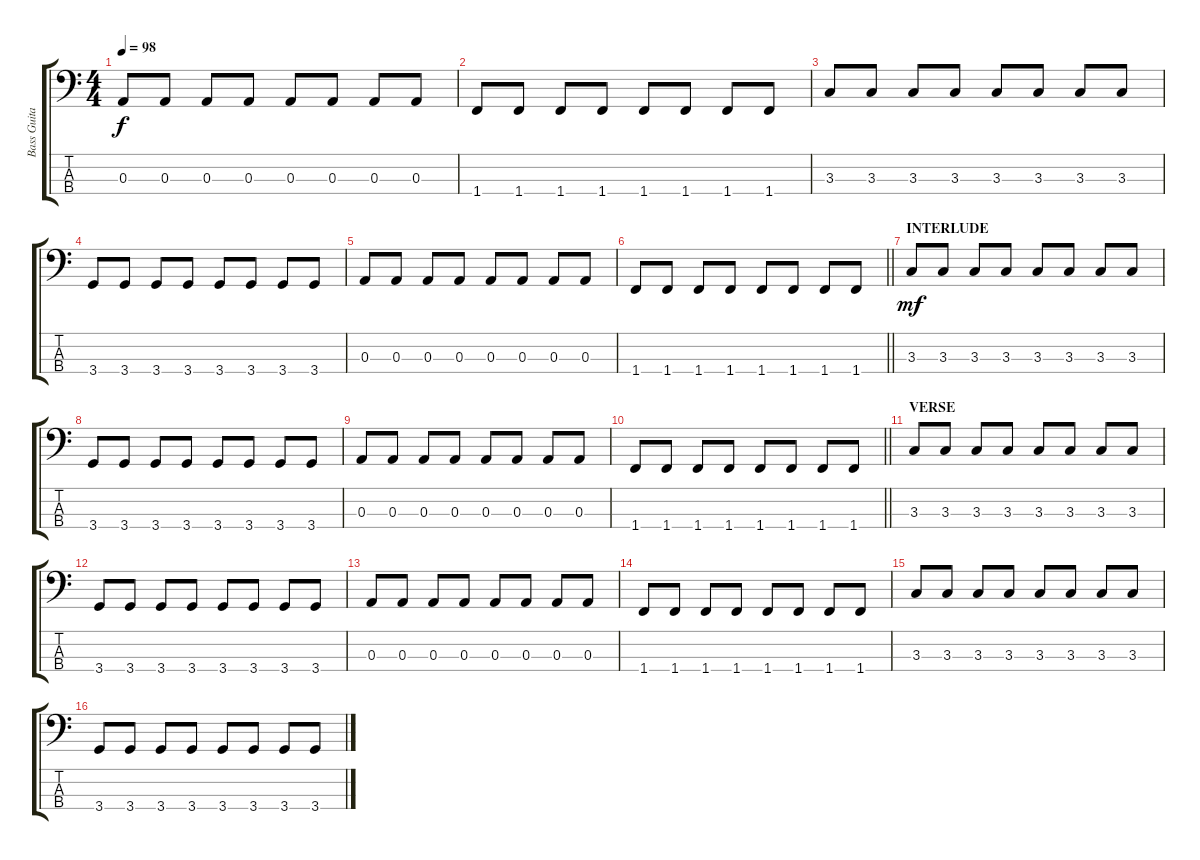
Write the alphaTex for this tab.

\track ("Bass Guitar" "Bass Guita") {instrument electricbassfinger}
\staff {score tabs}
\tuning (G2 D2 A1 E1) {hide}
\ts (4 4)
\tempo 98
\clef f4
\ks c
0.3.8{dy f} 0.3.8 0.3.8 0.3.8 0.3.8 0.3.8 0.3.8 0.3.8 |
1.4.8 1.4.8 1.4.8 1.4.8 1.4.8 1.4.8 1.4.8 1.4.8 |
3.3.8 3.3.8 3.3.8 3.3.8 3.3.8 3.3.8 3.3.8 3.3.8 |
3.4.8 3.4.8 3.4.8 3.4.8 3.4.8 3.4.8 3.4.8 3.4.8 |
0.3.8 0.3.8 0.3.8 0.3.8 0.3.8 0.3.8 0.3.8 0.3.8 |
\barLineRight lightlight
1.4.8 1.4.8 1.4.8 1.4.8 1.4.8 1.4.8 1.4.8 1.4.8 |
\section ("" "INTERLUDE")
3.3.8{dy mf} 3.3.8 3.3.8 3.3.8 3.3.8 3.3.8 3.3.8 3.3.8 |
3.4.8 3.4.8 3.4.8 3.4.8 3.4.8 3.4.8 3.4.8 3.4.8 |
0.3.8 0.3.8 0.3.8 0.3.8 0.3.8 0.3.8 0.3.8 0.3.8 |
\barLineRight lightlight
1.4.8 1.4.8 1.4.8 1.4.8 1.4.8 1.4.8 1.4.8 1.4.8 |
\section ("" "VERSE")
3.3.8 3.3.8 3.3.8 3.3.8 3.3.8 3.3.8 3.3.8 3.3.8 |
3.4.8 3.4.8 3.4.8 3.4.8 3.4.8 3.4.8 3.4.8 3.4.8 |
0.3.8 0.3.8 0.3.8 0.3.8 0.3.8 0.3.8 0.3.8 0.3.8 |
1.4.8 1.4.8 1.4.8 1.4.8 1.4.8 1.4.8 1.4.8 1.4.8 |
3.3.8 3.3.8 3.3.8 3.3.8 3.3.8 3.3.8 3.3.8 3.3.8 |
3.4.8 3.4.8 3.4.8 3.4.8 3.4.8 3.4.8 3.4.8 3.4.8
